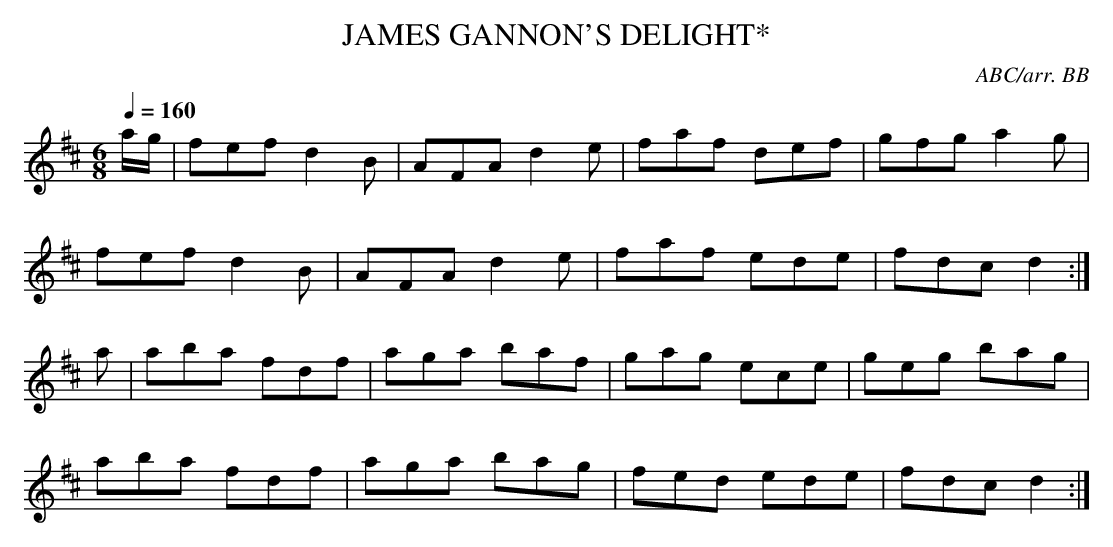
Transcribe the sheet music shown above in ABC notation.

X:1
T:JAMES GANNON'S DELIGHT*
C:ABC/arr. BB
L:1/8
Q:1/4=160
M:6/8
K:D
a/g/|fef d2B|AFA d2e|faf def|gfg a2g|
fef d2B|AFA d2e|faf ede|fdc d2:|
a|aba fdf|aga baf|gag ece|geg bag|
aba fdf|aga bag|fed ede|fdc d2:|
